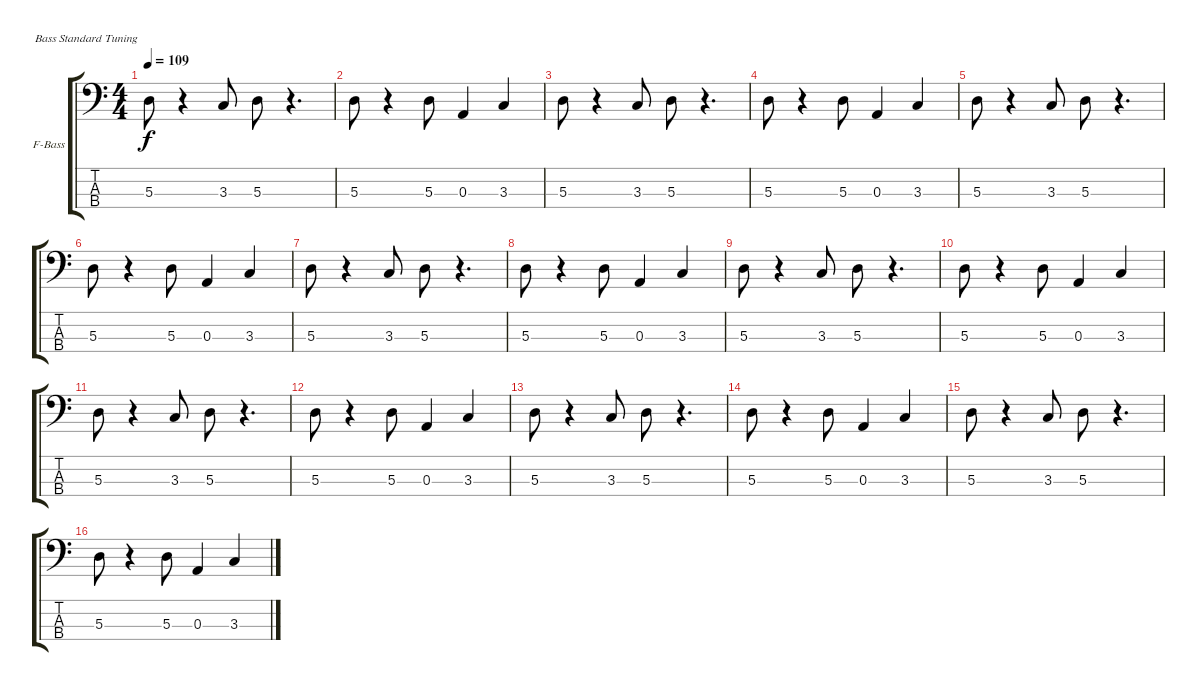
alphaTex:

\bracketExtendMode groupsimilarinstruments
\firstSystemTrackNameOrientation horizontal
\otherSystemsTrackNameOrientation horizontal
\track ("Bass" "F-Bass") {instrument fretlessbass}
\staff {score tabs}
\tuning (G2 D2 A1 E1)
\ts (4 4)
\tempo 109
\clef f4
\ks c
5.3.8{dy f} r.4 3.3.8 5.3.8 r.4{d} |
5.3.8 r.4 5.3.8 0.3.4 3.3.4 |
5.3.8 r.4 3.3.8 5.3.8 r.4{d} |
5.3.8 r.4 5.3.8 0.3.4 3.3.4 |
5.3.8 r.4 3.3.8 5.3.8 r.4{d} |
5.3.8 r.4 5.3.8 0.3.4 3.3.4 |
5.3.8 r.4 3.3.8 5.3.8 r.4{d} |
5.3.8 r.4 5.3.8 0.3.4 3.3.4 |
5.3.8 r.4 3.3.8 5.3.8 r.4{d} |
5.3.8 r.4 5.3.8 0.3.4 3.3.4 |
5.3.8 r.4 3.3.8 5.3.8 r.4{d} |
5.3.8 r.4 5.3.8 0.3.4 3.3.4 |
5.3.8 r.4 3.3.8 5.3.8 r.4{d} |
5.3.8 r.4 5.3.8 0.3.4 3.3.4 |
5.3.8 r.4 3.3.8 5.3.8 r.4{d} |
5.3.8 r.4 5.3.8 0.3.4 3.3.4
